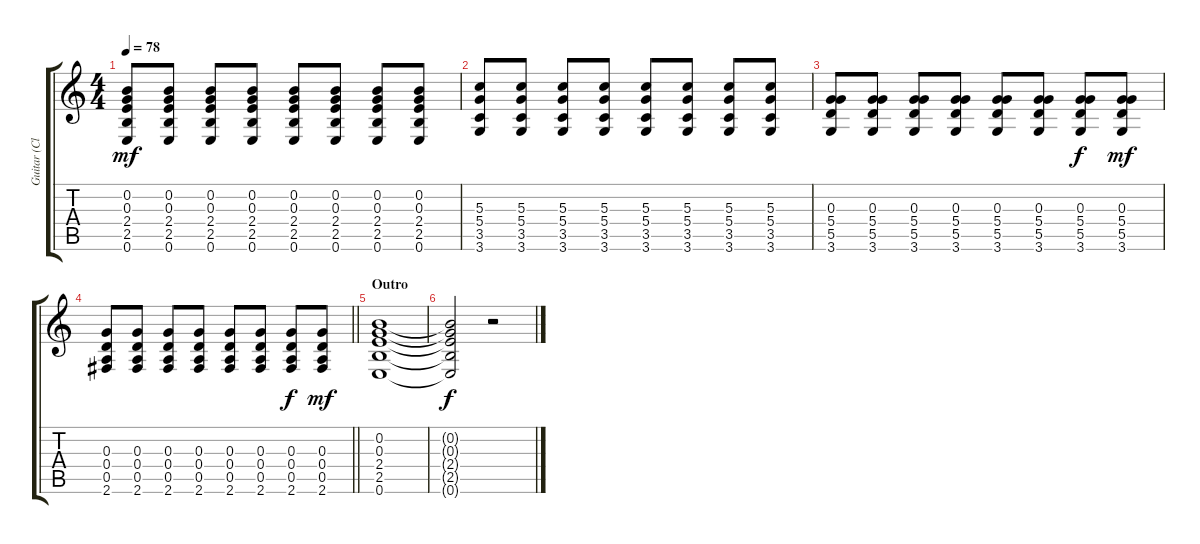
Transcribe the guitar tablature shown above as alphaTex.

\track ("Guitar (Clean)" "Guitar (Cl") {instrument electricguitarclean}
\staff {score tabs}
\tuning (E4 B3 G3 D3 A2 E2) {hide}
\ts (4 4)
\tempo 78
\clef g2
\ks c
(0.2 0.3 2.4 2.5 0.6).8{dy mf} (0.2 0.3 2.4 2.5 0.6).8 (0.2 0.3 2.4 2.5 0.6).8 (0.2 0.3 2.4 2.5 0.6).8 (0.2 0.3 2.4 2.5 0.6).8 (0.2 0.3 2.4 2.5 0.6).8 (0.2 0.3 2.4 2.5 0.6).8 (0.2 0.3 2.4 2.5 0.6).8 |
(5.3 5.4 3.5 3.6).8 (5.3 5.4 3.5 3.6).8 (5.3 5.4 3.5 3.6).8 (5.3 5.4 3.5 3.6).8 (5.3 5.4 3.5 3.6).8 (5.3 5.4 3.5 3.6).8 (5.3 5.4 3.5 3.6).8 (5.3 5.4 3.5 3.6).8 |
(0.3 5.4 5.5 3.6).8 (0.3 5.4 5.5 3.6).8 (0.3 5.4 5.5 3.6).8 (0.3 5.4 5.5 3.6).8 (0.3 5.4 5.5 3.6).8 (0.3 5.4 5.5 3.6).8 (0.3 5.4 5.5 3.6).8{dy f} (0.3 5.4 5.5 3.6).8{dy mf} |
\barLineRight lightlight
(0.3 0.4 0.5 2.6).8 (0.3 0.4 0.5 2.6).8 (0.3 0.4 0.5 2.6).8 (0.3 0.4 0.5 2.6).8 (0.3 0.4 0.5 2.6).8 (0.3 0.4 0.5 2.6).8 (0.3 0.4 0.5 2.6).8{dy f} (0.3 0.4 0.5 2.6).8{dy mf} |
\section ("" "Outro")
(0.2 0.3 2.4 2.5 0.6).1 |
(0.2{t} 0.3{t} 2.4{t} 2.5{t} 0.6{t}).2{dy f volume 9} r.2
